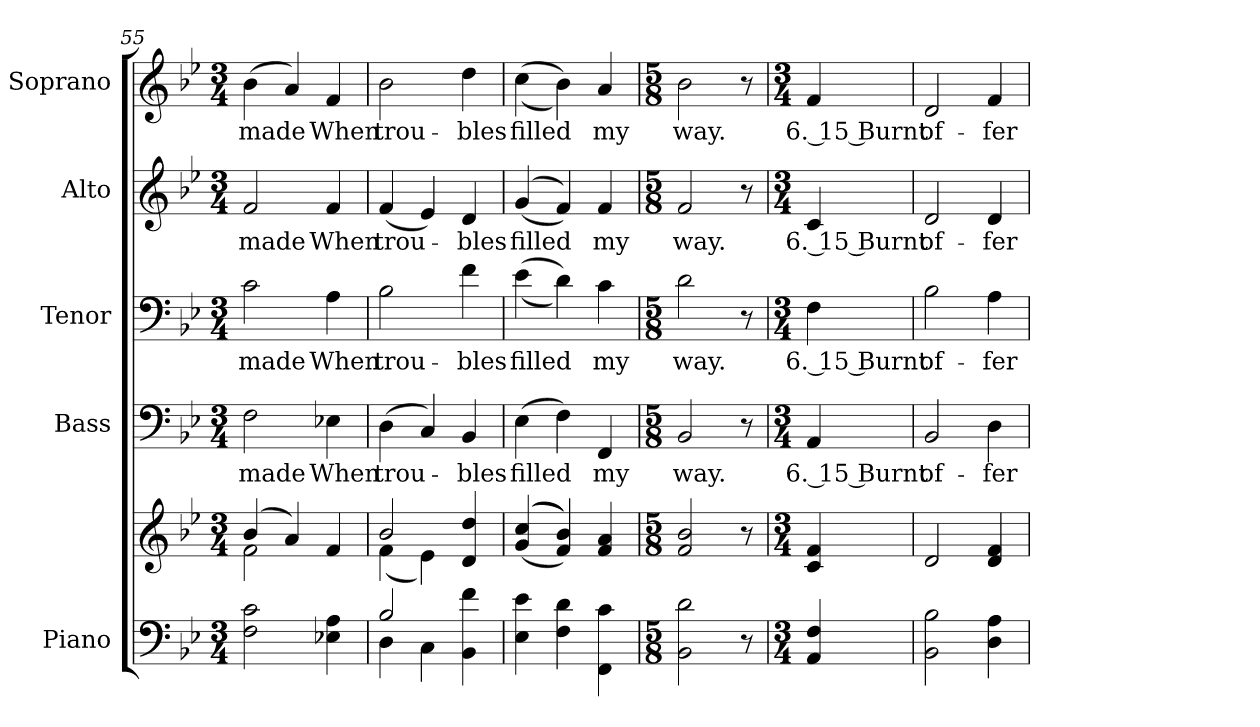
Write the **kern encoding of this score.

**kern	**kern	**kern	**text	**kern	**text	**kern	**text	**kern	**text
*part5	*part5	*part4	*part4	*part3	*part3	*part2	*part2	*part1	*part1
*staff6	*staff5	*staff4	*staff4	*staff3	*staff3	*staff2	*staff2	*staff1	*staff1
*I"Piano	*	*I"Bass	*	*I"Tenor	*	*I"Alto	*	*I"Soprano	*
*I'Pno.	*	*I'B.	*	*I'T.	*	*I'A.	*	*I'S.	*
*clefF4	*clefG2	*clefF4	*	*clefF4	*	*clefG2	*	*clefG2	*
*k[b-e-]	*k[b-e-]	*k[b-e-]	*	*k[b-e-]	*	*k[b-e-]	*	*k[b-e-]	*
*B-:	*B-:	*B-:	*	*B-:	*	*B-:	*	*B-:	*
*M3/4	*M3/4	*M3/4	*	*M3/4	*	*M3/4	*	*M3/4	*
=55	=55	=55	=55	=55	=55	=55	=55	=55	=55
*	*^	*	*	*	*	*	*	*	*
!	!	!	!	!LO:LY:b:color=#000000	!	!	!	!	!	!
!	!	!	!	!	!	!LO:LY:b:color=#000000	!	!	!	!
!	!	!	!	!	!	!	!	!LO:LY:b:color=#000000	!	!
!	!	!	!	!	!	!	!	!	!	!LO:LY:b:color=#000000
2Fi\ 2ci	(4b-i/	2fi\	2Fi\	made	2ci\	made	2fi/	made	(4b-i\	made
.	4ai/)	.	.	.	.	.	.	.	4ai/)	.
!	!	!	!	!LO:LY:b:color=#000000	!	!	!	!	!	!
!	!	!	!	!	!	!LO:LY:b:color=#000000	!	!	!	!
!	!	!	!	!	!	!	!	!LO:LY:b:color=#000000	!	!
!	!	!	!	!	!	!	!	!	!	!LO:LY:b:color=#000000
4E-Xi\ 4Ai	4fi/	4ryy	4E-Xi\	When	4Ai\	When	4fi/	When	4fi/	When
!!LO:PB:g=z
=56	=56	=56	=56	=56	=56	=56	=56	=56	=56	=56
*^	*	*	*	*	*	*	*	*	*	*
!	!	!	!	!	!LO:LY:b:color=#000000	!	!	!	!	!	!
!	!	!	!	!	!	!	!LO:LY:b:color=#000000	!	!	!	!
!	!	!	!	!	!	!	!	!	!LO:LY:b:color=#000000	!	!
!	!	!	!	!	!	!	!	!	!	!	!LO:LY:b:color=#000000
2B-i/	4Di\	2b-i/	(4fi\	(4Di\	trou-	2B-i\	trou-	(4fi/	trou-	2b-i\	trou-
.	4Ci\	.	4e-i\)	4Ci/)	.	.	.	4e-i/)	.	.	.
!	!	!	!	!	!LO:LY:b:color=#000000	!	!	!	!	!	!
!	!	!	!	!	!	!	!LO:LY:b:color=#000000	!	!	!	!
!	!	!	!	!	!	!	!	!	!LO:LY:b:color=#000000	!	!
!	!	!	!	!	!	!	!	!	!	!	!LO:LY:b:color=#000000
4BB-i\ 4fi	4ryy	4di/ 4ddi	4ryy	4BB-i/	-bles	4fi\	-bles	4di/	-bles	4ddi\	-bles
*v	*v	*	*	*	*	*	*	*	*	*	*
*	*v	*v	*	*	*	*	*	*	*	*
=57	=57	=57	=57	=57	=57	=57	=57	=57	=57
*^	*^	*	*	*	*	*	*	*	*
!	!	!	!	!	!LO:LY:b:color=#000000	!	!	!	!	!	!
*v	*v	*	*	*	*	*	*	*	*	*	*
*	*v	*v	*	*	*	*	*	*	*	*
*^	*^	*	*	*	*	*	*	*	*
!	!	!	!	!	!	!	!LO:LY:b:color=#000000	!	!	!	!
*v	*v	*	*	*	*	*	*	*	*	*	*
*	*v	*v	*	*	*	*	*	*	*	*
*^	*^	*	*	*	*	*	*	*	*
!	!	!	!	!	!	!	!	!	!LO:LY:b:color=#000000	!	!
*v	*v	*	*	*	*	*	*	*	*	*	*
*	*v	*v	*	*	*	*	*	*	*	*
*^	*^	*	*	*	*	*	*	*	*
!	!	!	!	!	!	!	!	!	!	!	!LO:LY:b:color=#000000
*v	*v	*	*	*	*	*	*	*	*	*	*
*	*v	*v	*	*	*	*	*	*	*	*
4E-i\ 4e-i	(((4gi/ 4cci	(4E-i\	filled	((4e-i\	filled	((4gi/	filled	((4cci\	filled
4Fi\ 4di	4fi/ 4b-i)))	4Fi\)	.	4di\))	.	4fi/))	.	4b-i\))	.
!	!	!	!LO:LY:b:color=#000000	!	!	!	!	!	!
!	!	!	!	!	!LO:LY:b:color=#000000	!	!	!	!
!	!	!	!	!	!	!	!LO:LY:b:color=#000000	!	!
!	!	!	!	!	!	!	!	!	!LO:LY:b:color=#000000
4FFi\ 4ci	4fi/ 4ai	4FFi/	my	4ci\	my	4fi/	my	4ai/	my
=58	=58	=58	=58	=58	=58	=58	=58	=58	=58
*M5/8	*M5/8	*M5/8	*	*M5/8	*	*M5/8	*	*M5/8	*
!	!	!	!LO:LY:b:color=#000000	!	!	!	!	!	!
!	!	!	!	!	!LO:LY:b:color=#000000	!	!	!	!
!	!	!	!	!	!	!	!LO:LY:b:color=#000000	!	!
!	!	!	!	!	!	!	!	!	!LO:LY:b:color=#000000
2BB-i\ 2di	2fi/ 2b-i	2BB-i/	way.	2di\	way.	2fi/	way.	2b-i\	way.
8r	8r	8r	.	8r	.	8r	.	8r	.
=59	=59	=59	=59	=59	=59	=59	=59	=59	=59
*M3/4	*M3/4	*M3/4	*	*M3/4	*	*M3/4	*	*M3/4	*
!	!	!	!LO:LY:b:color=#000000	!	!	!	!	!	!
!	!	!	!	!	!LO:LY:b:color=#000000	!	!	!	!
!	!	!	!	!	!	!	!LO:LY:b:color=#000000	!	!
!	!	!	!	!	!	!	!	!	!LO:LY:b:color=#000000
4AAi/ 4Fi	4ci/ 4fi	4AAi/	6. 15 Burnt	4Fi\	6. 15 Burnt	4ci/	6. 15 Burnt	4fi/	6. 15 Burnt
=60	=60	=60	=60	=60	=60	=60	=60	=60	=60
!	!	!	!LO:LY:b:color=#000000	!	!	!	!	!	!
!	!	!	!	!	!LO:LY:b:color=#000000	!	!	!	!
!	!	!	!	!	!	!	!LO:LY:b:color=#000000	!	!
!	!	!	!	!	!	!	!	!	!LO:LY:b:color=#000000
2BB-i\ 2B-i	2di/	2BB-i/	of-	2B-i\	of-	2di/	of-	2di/	of-
!	!	!	!LO:LY:b:color=#000000	!	!	!	!	!	!
!	!	!	!	!	!LO:LY:b:color=#000000	!	!	!	!
!	!	!	!	!	!	!	!LO:LY:b:color=#000000	!	!
!	!	!	!	!	!	!	!	!	!LO:LY:b:color=#000000
4Di\ 4Ai	4di/ 4fi	4Di\	-fer-	4Ai\	-fer-	4di/	-fer-	4fi/	-fer-
=	=	=	=	=	=	=	=	=	=
*-	*-	*-	*-	*-	*-	*-	*-	*-	*-
